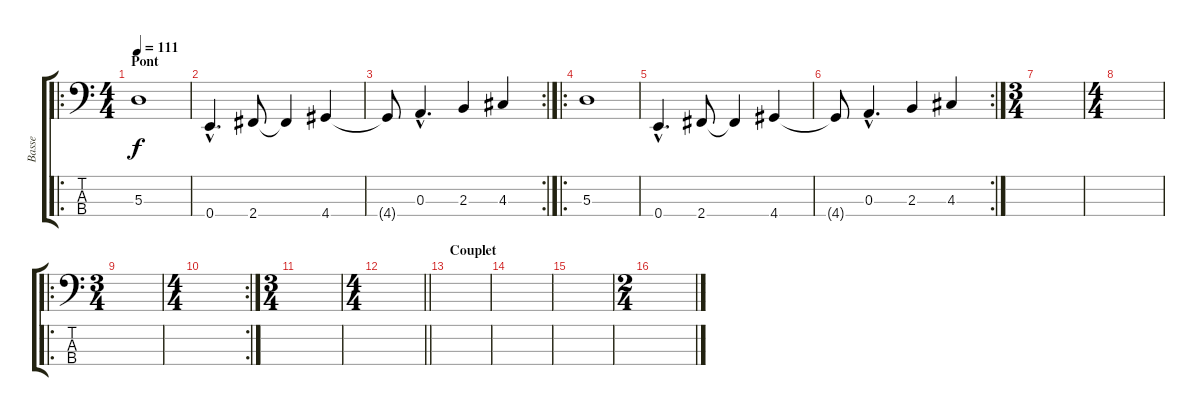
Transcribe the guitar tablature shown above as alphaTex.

\track ("Basse" "Basse") {instrument electricbassfinger}
\staff {score tabs}
\tuning (G2 D2 A1 E1) {hide}
\ro
\ts (4 4)
\section ("" "Pont")
\tempo 111
\clef f4
\ks c
5.3.1{dy f} |
0.4{hac}.4{d} 2.4.8 2.4{t}.4 4.4.4 |
\rc 2
4.4{t}.8 0.3{hac}.4{d} 2.3.4 4.3.4 |
\ro
5.3.1 |
0.4{hac}.4{d} 2.4.8 2.4{t}.4 4.4.4 |
\rc 2
4.4{t}.8 0.3{hac}.4{d} 2.3.4 4.3.4 |
\ts (3 4)
|
\ts (4 4)
|
\ro
\ts (3 4)
|
\rc 2
\ts (4 4)
|
\ts (3 4)
|
\ts (4 4)
\barLineRight lightlight
|
\section ("" "Couplet")
|
|
|
\ts (2 4)
